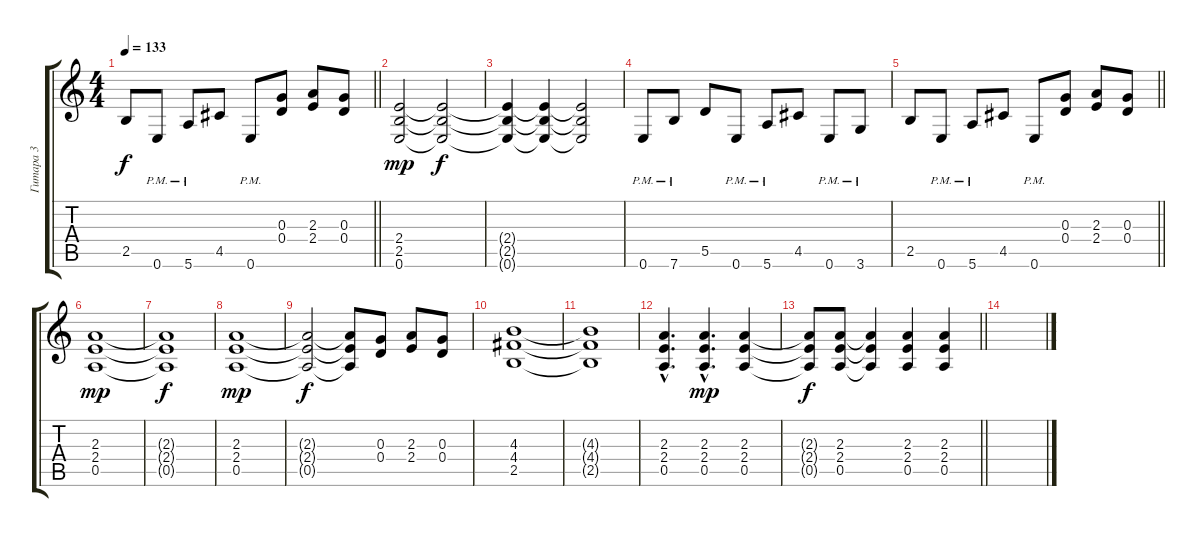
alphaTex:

\track ("Гитара 3" "Гитара 3") {instrument distortionguitar}
\staff {score tabs}
\tuning (E4 B3 G3 D3 A2 E2) {hide}
\ts (4 4)
\tempo 133
\clef g2
\barLineRight lightlight
\ks c
2.5.8{dy f} 0.6{pm}.8 5.6{pm}.8 4.5.8 0.6{pm}.8 (0.3 0.4).8 (2.3 2.4).8 (0.3 0.4).8 |
(2.4 2.5 0.6).2{dy mp} (2.4{t} 2.5{t} 0.6{t}).2{dy f volume 0} |
(2.4{t} 2.5{t} 0.6{t}).4 (2.4{t} 2.5{t} 0.6{t}).4 (2.4{t} 2.5{t} 0.6{t}).2 |
0.6{pm}.8{volume 16} 7.6{pm}.8 5.5.8 0.6{pm}.8 5.6{pm}.8 4.5.8 0.6{pm}.8 3.6{pm}.8 |
\barLineRight lightlight
2.5.8 0.6{pm}.8 5.6{pm}.8 4.5.8 0.6{pm}.8 (0.3 0.4).8 (2.3 2.4).8 (0.3 0.4).8 |
(2.3 2.4 0.5).1{dy mp} |
(2.3{t} 2.4{t} 0.5{t}).1{dy f} |
(2.3 2.4 0.5).1{dy mp} |
(2.3{t} 2.4{t} 0.5{t}).2{dy f} (2.3{t} 2.4{t} 0.5{t}).8 (0.3 0.4).8 (2.3 2.4).8 (0.3 0.4).8 |
(4.3 4.4 2.5).1 |
(4.3{t} 4.4{t} 2.5{t}).1 |
(2.3{hac} 2.4{hac} 0.5{hac}).4{d} (2.3{hac} 2.4{hac} 0.5{hac}).4{d dy mp} (2.3 2.4 0.5).4 |
\barLineRight lightlight
(2.3{t} 2.4{t} 0.5{t}).8{dy f} (2.3 2.4 0.5).8 (2.3{t} 2.4{t} 0.5{t}).4 (2.3 2.4 0.5).4 (2.3 2.4 0.5).4 |
\section ("" "")
